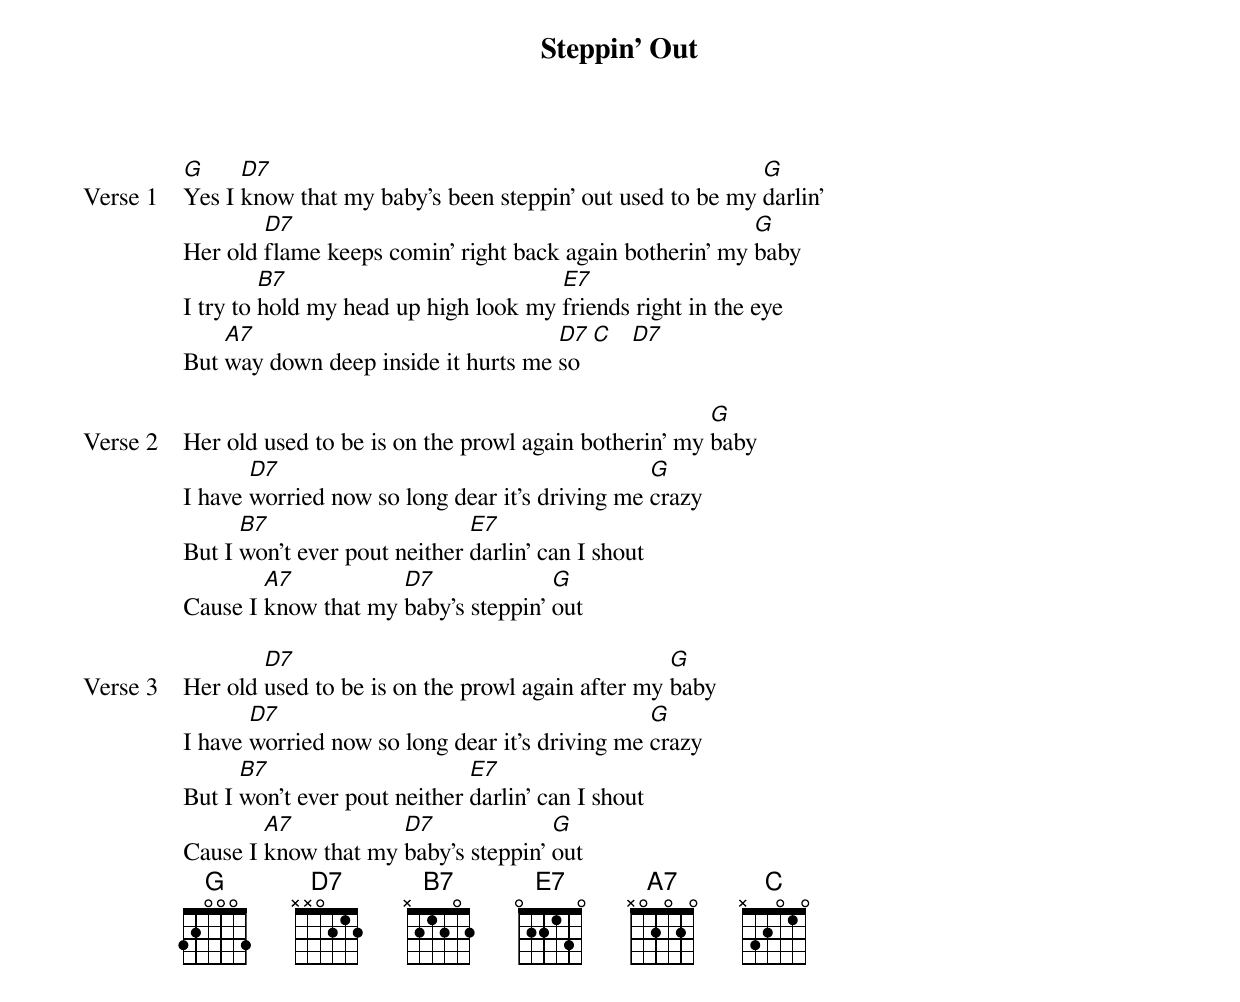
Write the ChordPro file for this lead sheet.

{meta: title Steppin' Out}
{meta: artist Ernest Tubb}
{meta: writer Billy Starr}

{start_of_verse: Verse 1}
[G]Yes I [D7]know that my baby's been steppin' out used to be my [G]darlin'
Her old [D7]flame keeps comin' right back again botherin' my [G]baby
I try to [B7]hold my head up high look my [E7]friends right in the eye
But [A7]way down deep inside it hurts me [D7]so  [C]   [D7]
{end_of_verse}

{start_of_verse: Verse 2}
Her old used to be is on the prowl again botherin' my [G]baby
I have [D7]worried now so long dear it's driving me [G]crazy
But I [B7]won't ever pout neither [E7]darlin' can I shout
Cause I [A7]know that my [D7]baby's steppin' [G]out
{end_of_verse}

{start_of_verse: Verse 3}
Her old [D7]used to be is on the prowl again after my [G]baby
I have [D7]worried now so long dear it's driving me [G]crazy
But I [B7]won't ever pout neither [E7]darlin' can I shout
Cause I [A7]know that my [D7]baby's steppin' [G]out
{end_of_verse}
